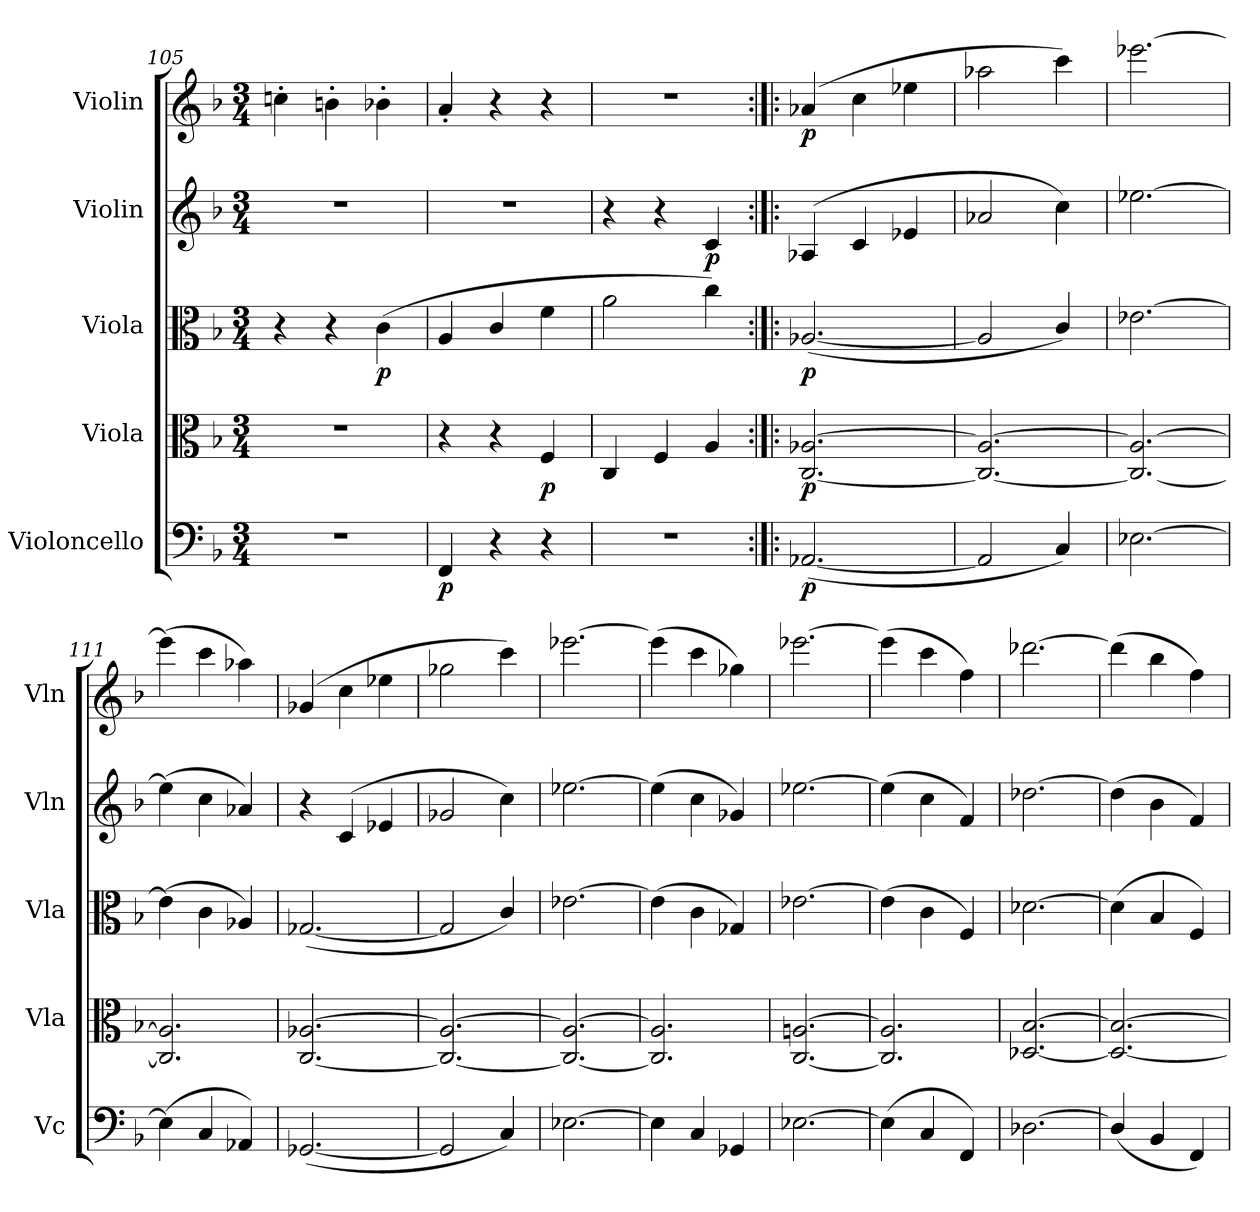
**kern	**dynam	**kern	**dynam	**kern	**dynam	**kern	**dynam	**kern	**dynam
*part5	*part5	*part4	*part4	*part3	*part3	*part2	*part2	*part1	*part1
*staff5	*staff5	*staff4	*staff4	*staff3	*staff3	*staff2	*staff2	*staff1	*staff1
*I"Violoncello	*	*I"Viola	*	*I"Viola	*	*I"Violin	*	*I"Violin	*
*I'Vc	*	*I'Vla	*	*I'Vla	*	*I'Vln	*	*I'Vln	*
*clefF4	*	*clefC3	*	*clefC3	*	*clefG2	*	*clefG2	*
*k[b-]	*	*k[b-]	*	*k[b-]	*	*k[b-]	*	*k[b-]	*
*M3/4	*	*M3/4	*	*M3/4	*	*M3/4	*	*M3/4	*
=105	=105	=105	=105	=105	=105	=105	=105	=105	=105
2.r	.	2.r	.	4r	.	2.r	.	4ccn'\	.
.	.	.	.	4r	.	.	.	4bn'\	.
.	.	.	.	(4c\	p	.	.	4b-X'\	.
=106	=106	=106	=106	=106	=106	=106	=106	=106	=106
4FF/	p	4r	.	4A/	.	2.r	.	4a'/	.
4r	.	4r	.	4c/	.	.	.	4r	.
4r	.	4F/	p	4f\	.	.	.	4r	.
=107	=107	=107	=107	=107	=107	=107	=107	=107	=107
2.r	.	4C/	.	2a\	.	4r	.	2.r	.
.	.	4F/	.	.	.	4r	.	.	.
.	.	4A/	.	4cc\)	.	4c/	p	.	.
=108:|!|:	=108:|!|:	=108:|!|:	=108:|!|:	=108:|!|:	=108:|!|:	=108:|!|:	=108:|!|:	=108:|!|:	=108:|!|:
([2.AA-X/	p	[2.C/ [2.A-X/	p	([2.A-X/	p	(4A-X/	.	(4a-X/	p
.	.	.	.	.	.	4c/	.	4cc\	.
.	.	.	.	.	.	4e-X/	.	4ee-X\	.
=109	=109	=109	=109	=109	=109	=109	=109	=109	=109
2AA-/]	.	2.C_/ 2.A-_/	.	2A-/]	.	2a-X/	.	2aa-X\	.
4C/)	.	.	.	4c/)	.	4cc\)	.	4ccc\)	.
=110	=110	=110	=110	=110	=110	=110	=110	=110	=110
[2.E-X\	.	2.C_/ 2.A-_/	.	[2.e-X\	.	[2.ee-X\	.	[2.eee-X\	.
=111	=111	=111	=111	=111	=111	=111	=111	=111	=111
(4E-\]	.	2.C]/ 2.A-]/	.	(4e-\]	.	(4ee-\]	.	(4eee-\]	.
4C/	.	.	.	4c\	.	4cc\	.	4ccc\	.
4AA-X/)	.	.	.	4A-X/)	.	4a-X/)	.	4aa-X\)	.
=112	=112	=112	=112	=112	=112	=112	=112	=112	=112
([2.GG-X/	.	[2.C/ [2.A-X/	.	([2.G-X/	.	4r	.	(4g-X/	.
.	.	.	.	.	.	(4c/	.	4cc\	.
.	.	.	.	.	.	4e-X/	.	4ee-X\	.
=113	=113	=113	=113	=113	=113	=113	=113	=113	=113
2GG-/]	.	2.C_/ 2.A-_/	.	2G-/]	.	2g-X/	.	2gg-X\	.
4C/)	.	.	.	4c/)	.	4cc\)	.	4ccc\)	.
=114	=114	=114	=114	=114	=114	=114	=114	=114	=114
[2.E-X\	.	2.C_/ 2.A-_/	.	[2.e-X\	.	[2.ee-X\	.	[2.eee-X\	.
=115	=115	=115	=115	=115	=115	=115	=115	=115	=115
4E-\]	.	2.C]/ 2.A-]/	.	(4e-\]	.	(4ee-\]	.	(4eee-\]	.
4C/	.	.	.	4c\	.	4cc\	.	4ccc\	.
4GG-X/	.	.	.	4G-X/)	.	4g-X/)	.	4gg-X\)	.
=116	=116	=116	=116	=116	=116	=116	=116	=116	=116
[2.E-X\	.	[2.C/ [2.An/	.	[2.e-X\	.	[2.ee-X\	.	[2.eee-X\	.
=117	=117	=117	=117	=117	=117	=117	=117	=117	=117
(4E-\]	.	2.C]/ 2.An]/	.	(4e-\]	.	(4ee-\]	.	(4eee-\]	.
4C/	.	.	.	4c\	.	4cc\	.	4ccc\	.
4FF/)	.	.	.	4F/)	.	4f/)	.	4ff\)	.
=118	=118	=118	=118	=118	=118	=118	=118	=118	=118
[2.D-X\	.	[2.D-X/ [2.B-/	.	[2.d-X\	.	[2.dd-X\	.	[2.ddd-X\	.
=119	=119	=119	=119	=119	=119	=119	=119	=119	=119
(4D-/]	.	2.D-_/ 2.B-_/	.	(4d-\]	.	(4dd-\]	.	(4ddd-\]	.
4BB-/	.	.	.	4B-/	.	4b-\	.	4bb-\	.
4FF/)	.	.	.	4F/)	.	4f/)	.	4ff\)	.
=	=	=	=	=	=	=	=	=	=
*-	*-	*-	*-	*-	*-	*-	*-	*-	*-
